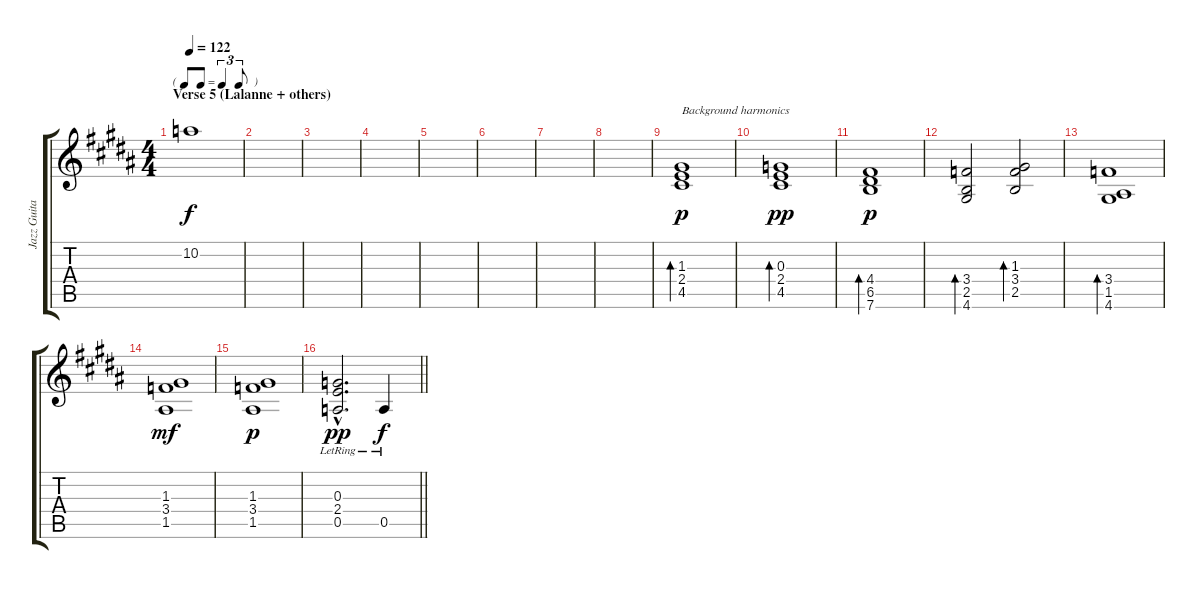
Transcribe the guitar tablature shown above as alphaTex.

\track ("Jazz Guitar Solo" "Jazz Guita") {instrument electricguitarjazz}
\staff {score tabs}
\tuning (E4 B3 G3 D3 A2 E2) {hide}
\ts (4 4)
\tf triplet8th
\section ("" "Verse 5 (Lalanne + others)")
\tempo 122
\clef g2
\ks g#minor
10.2{t}.1{dy f} |
|
|
|
|
|
|
|
(1.3 2.4 4.5).1{bd 120 txt "Background harmonics" dy p} |
(0.3 2.4 4.5).1{bd 120 dy pp} |
(4.4 6.5 7.6).1{bd 120 dy p} |
(3.4 2.5 4.6).2{bd 120} (1.3 3.4 2.5).2{bd 120} |
(3.4 1.5 4.6).1{bd 120} |
(1.3 3.4 1.5).1{dy mf} |
(1.3 3.4 1.5).1{dy p} |
\barLineRight lightlight
(0.3{hac lr} 2.4{hac lr} 0.5{hac lr}).2{d dy pp} 0.5{lr}.4{dy f}
